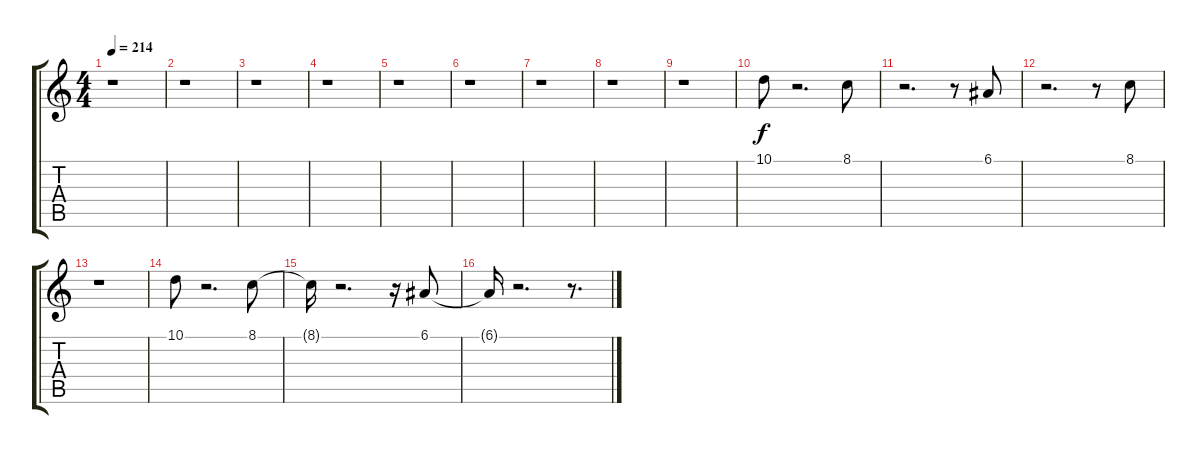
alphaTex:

\track "" {instrument trumpet}
\staff {score tabs}
\tuning (E4 B3 G3 D3 A2 E2) {hide}
\ts (4 4)
\tempo 214
\clef g2
\ks c
r.1{dy f} |
r.1 |
r.1 |
r.1 |
r.1 |
r.1 |
r.1 |
r.1 |
r.1 |
10.1.8 r.2{d} 8.1.8 |
r.2{d} r.8 6.1.8 |
r.2{d} r.8 8.1.8 |
r.1 |
10.1.8 r.2{d} 8.1.8 |
8.1{t}.16 r.2{d} r.16 6.1.8 |
6.1{t}.16 r.2{d} r.8{d}
